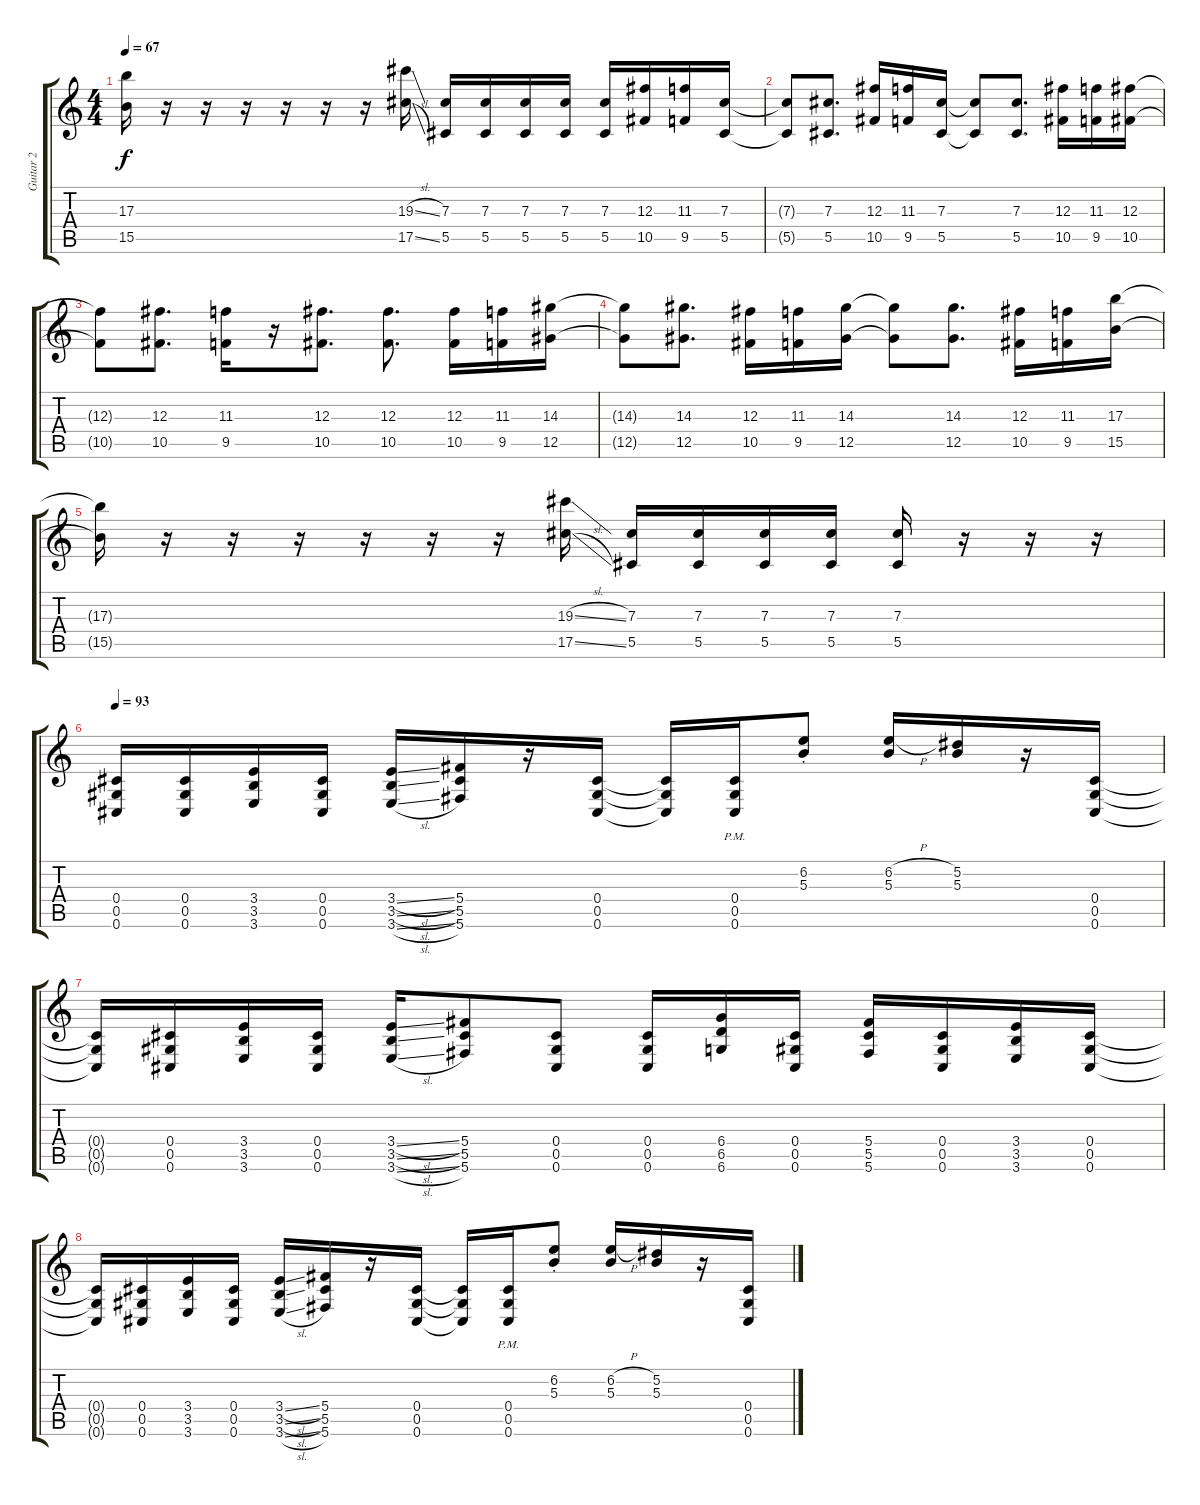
\track ("Guitar 2" "Guitar 2") {instrument overdrivenguitar}
\staff {score tabs}
\tuning (Eb4 Bb3 Gb3 Db3 Ab2 Db2) {hide}
\ts (4 4)
\tempo 67
\clef g2
\ks c
(17.3{t} 15.5{t}).16{dy f} r.16 r.16 r.16 r.16 r.16 r.16 (19.3{sl} 17.5{sl}).16 (7.3 5.5).16 (7.3 5.5).16 (7.3 5.5).16 (7.3 5.5).16 (7.3 5.5).16 (12.3 10.5).16 (11.3 9.5).16 (7.3 5.5).16 |
(7.3{t} 5.5{t}).8 (7.3 5.5).8{d} (12.3 10.5).16 (11.3 9.5).16 (7.3 5.5).16 (7.3{t} 5.5{t}).8 (7.3 5.5).8{d} (12.3 10.5).16 (11.3 9.5).16 (12.3 10.5).16 |
(12.3{t} 10.5{t}).8 (12.3 10.5).8{d} (11.3 9.5).16 r.16 (12.3 10.5).8{d} (12.3 10.5).8{d} (12.3 10.5).16 (11.3 9.5).16 (14.3 12.5).16 |
(14.3{t} 12.5{t}).8 (14.3 12.5).8{d} (12.3 10.5).16 (11.3 9.5).16 (14.3 12.5).16 (14.3{t} 12.5{t}).8 (14.3 12.5).8{d} (12.3 10.5).16 (11.3 9.5).16 (17.3 15.5).16 |
(17.3{t} 15.5{t}).16 r.16 r.16 r.16 r.16 r.16 r.16 (19.3{sl} 17.5{sl}).16 (7.3 5.5).16 (7.3 5.5).16 (7.3 5.5).16 (7.3 5.5).16 (7.3 5.5).16 r.16 r.16 r.16 |
\tempo 93
(0.4 0.5 0.6).16{balance 15} (0.4 0.5 0.6).16 (3.4 3.5 3.6).16 (0.4 0.5 0.6).16 (3.4{sl} 3.5{sl} 3.6{sl}).16 (5.4 5.5 5.6).16 r.16 (0.4 0.5 0.6).16 (0.4{t} 0.5{t} 0.6{t}).16 (0.4{pm} 0.5{pm} 0.6{pm}).16 (6.2{st} 5.3{st}).8 (6.2{h} 5.3).16 (5.2 5.3).16 r.16 (0.4 0.5 0.6).16 |
(0.4{t} 0.5{t} 0.6{t}).16 (0.4 0.5 0.6).16 (3.4 3.5 3.6).16 (0.4 0.5 0.6).16 (3.4{sl} 3.5{sl} 3.6{sl}).16 (5.4 5.5 5.6).8 (0.4 0.5 0.6).8 (0.4 0.5 0.6).16 (6.4 6.5 6.6).16 (0.4 0.5 0.6).16 (5.4 5.5 5.6).16 (0.4 0.5 0.6).16 (3.4 3.5 3.6).16 (0.4 0.5 0.6).16 |
(0.4{t} 0.5{t} 0.6{t}).16 (0.4 0.5 0.6).16 (3.4 3.5 3.6).16 (0.4 0.5 0.6).16 (3.4{sl} 3.5{sl} 3.6{sl}).16 (5.4 5.5 5.6).16 r.16 (0.4 0.5 0.6).16 (0.4{t} 0.5{t} 0.6{t}).16 (0.4{pm} 0.5{pm} 0.6{pm}).16 (6.2{st} 5.3{st}).8 (6.2{h} 5.3).16 (5.2 5.3).16 r.16 (0.4 0.5 0.6).16
